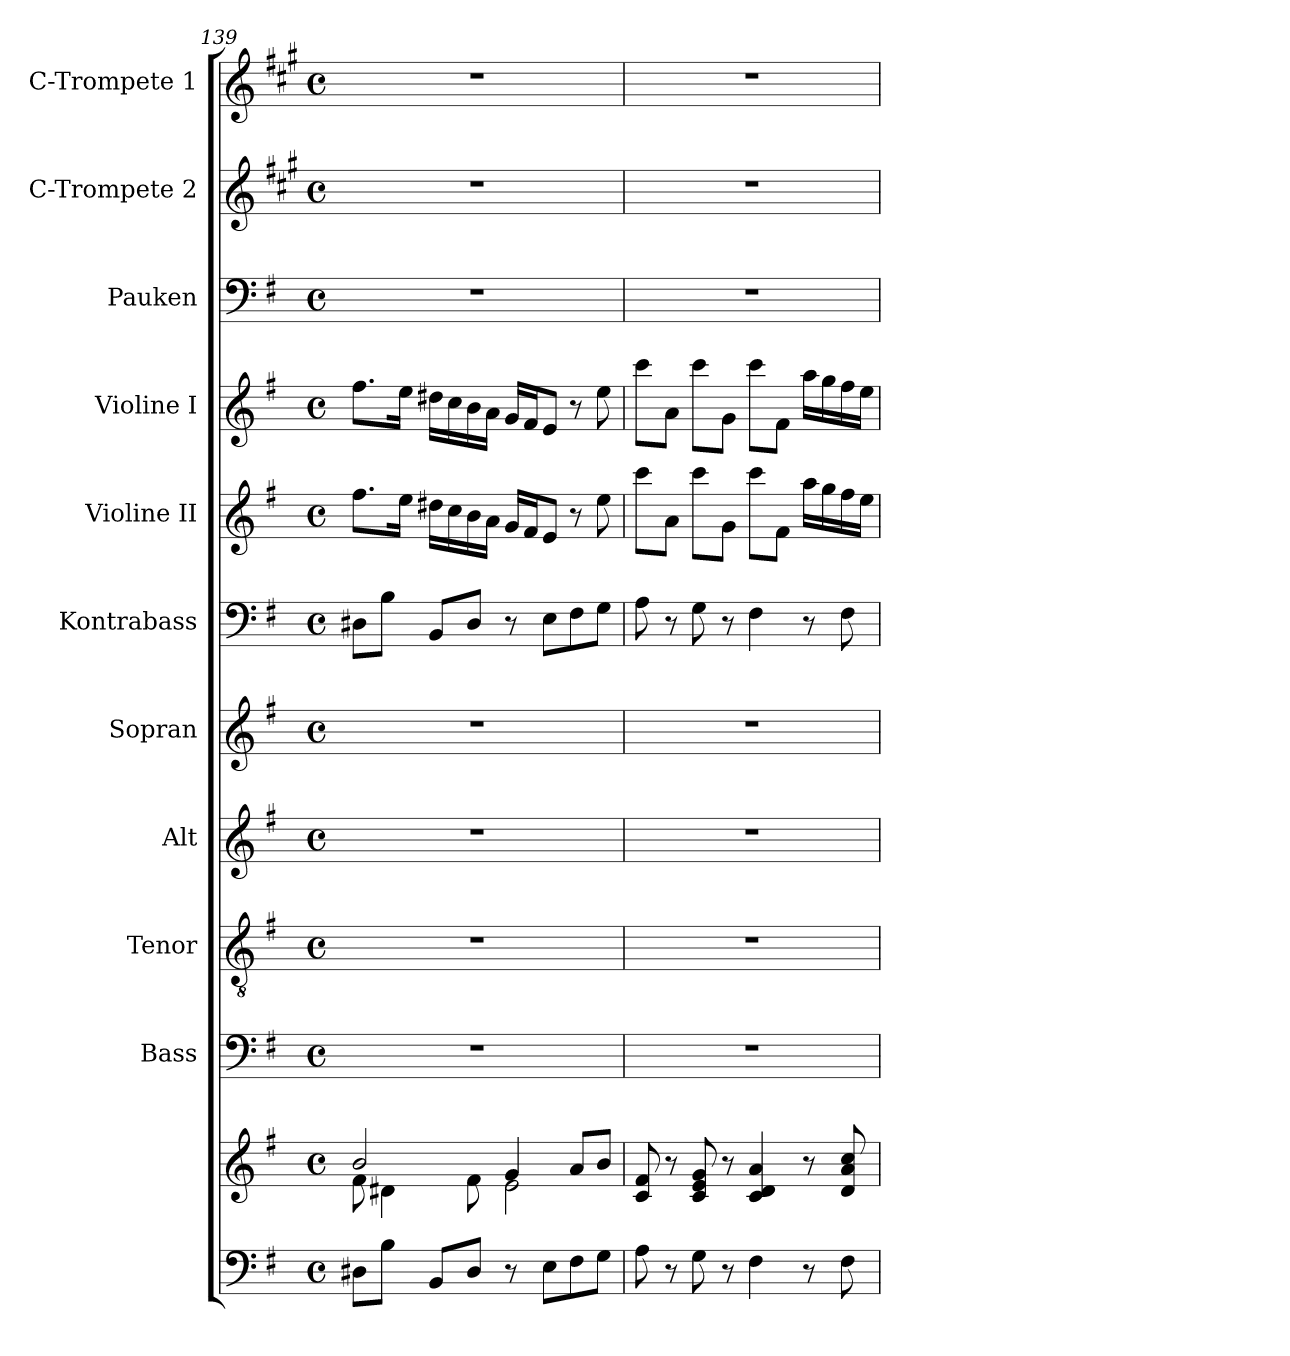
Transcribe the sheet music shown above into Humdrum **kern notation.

**kern	**kern	**kern	**kern	**kern	**kern	**kern	**kern	**kern	**kern	**kern	**kern
*part11	*part11	*part10	*part9	*part8	*part7	*part6	*part5	*part4	*part3	*part2	*part1
*staff12	*staff11	*staff10	*staff9	*staff8	*staff7	*staff6	*staff5	*staff4	*staff3	*staff2	*staff1
*	*	*I"Bass	*I"Tenor	*I"Alt	*I"Sopran	*I"Kontrabass	*I"Violine II	*I"Violine I	*I"Pauken	*I"C-Trompete 2	*I"C-Trompete 1
*	*	*I'B.	*I'T.	*I'A.	*I'S.	*I'Kb.	*I'Vl. II	*I'Vl. I	*I'Pk.	*I'C Trp. 2	*I'C Trp. 1
*clefF4	*clefG2	*clefF4	*clefGv2	*clefG2	*clefG2	*clefF4	*clefG2	*clefG2	*clefF4	*clefG2	*clefG2
*	*	*	*	*	*	*ITrd7c12	*	*	*	*ITrd1c2	*ITrd1c2
*k[f#]	*k[f#]	*k[f#]	*k[f#]	*k[f#]	*k[f#]	*k[f#]	*k[f#]	*k[f#]	*k[f#]	*k[f#]	*k[f#]
*G:	*G:	*G:	*G:	*G:	*G:	*G:	*G:	*G:	*G:	*G:	*G:
*M4/4	*M4/4	*M4/4	*M4/4	*M4/4	*M4/4	*M4/4	*M4/4	*M4/4	*M4/4	*M4/4	*M4/4
*met(c)	*met(c)	*met(c)	*met(c)	*met(c)	*met(c)	*met(c)	*met(c)	*met(c)	*met(c)	*met(c)	*met(c)
=139	=139	=139	=139	=139	=139	=139	=139	=139	=139	=139	=139
*	*^	*	*	*	*	*	*	*	*	*	*
8D#X\L	2b/	8f#\	1r	1r	1r	1r	8DD#X\L	8.ff#\L	8.ff#\L	1r	1r	1r
8B\J	.	4d#X\	.	.	.	.	8BB\J	.	.	.	.	.
.	.	.	.	.	.	.	.	16ee\Jk	16ee\Jk	.	.	.
8BB/L	.	.	.	.	.	.	8BBB/L	16dd#X\LL	16dd#X\LL	.	.	.
.	.	.	.	.	.	.	.	16cc\	16cc\	.	.	.
8D#/J	.	8f#\	.	.	.	.	8DD#/J	16b\	16b\	.	.	.
.	.	.	.	.	.	.	.	16a\JJ	16a\JJ	.	.	.
8r	4g/	2e\	.	.	.	.	8r	16g/LL	16g/LL	.	.	.
.	.	.	.	.	.	.	.	16f#/J	16f#/J	.	.	.
8E\L	.	.	.	.	.	.	8EE\L	8e/J	8e/J	.	.	.
8F#\	8a/L	.	.	.	.	.	8FF#\	8r	8r	.	.	.
8G\J	8b/J	.	.	.	.	.	8GG\J	8ee\	8ee\	.	.	.
*	*v	*v	*	*	*	*	*	*	*	*	*	*
=140	=140	=140	=140	=140	=140	=140	=140	=140	=140	=140	=140
8A\	8c/ 8f#/	1r	1r	1r	1r	8AA\	8ccc\L	8ccc\L	1r	1r	1r
8r	8r	.	.	.	.	8r	8a\J	8a\J	.	.	.
8G\	8c/ 8e/ 8g/	.	.	.	.	8GG\	8ccc\L	8ccc\L	.	.	.
8r	8r	.	.	.	.	8r	8g\J	8g\J	.	.	.
4F#\	4c/ 4d/ 4a/	.	.	.	.	4FF#\	8ccc\L	8ccc\L	.	.	.
.	.	.	.	.	.	.	8f#\J	8f#\J	.	.	.
8r	8r	.	.	.	.	8r	16aa\LL	16aa\LL	.	.	.
.	.	.	.	.	.	.	16gg\	16gg\	.	.	.
8F#\	8d/ 8a/ 8cc/	.	.	.	.	8FF#\	16ff#\	16ff#\	.	.	.
.	.	.	.	.	.	.	16ee\JJ	16ee\JJ	.	.	.
=	=	=	=	=	=	=	=	=	=	=	=
*-	*-	*-	*-	*-	*-	*-	*-	*-	*-	*-	*-
